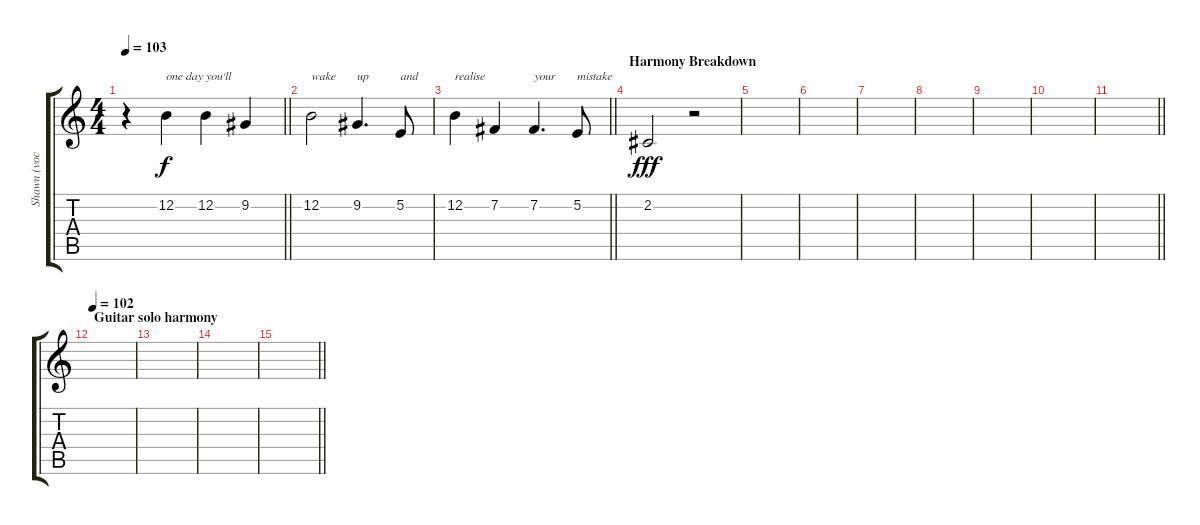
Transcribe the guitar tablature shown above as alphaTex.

\track ("Shawn (vocals)" "Shawn (voc") {instrument clarinet}
\staff {score tabs}
\tuning (E4 B3 G3 D3 A2 E2) {hide}
\ts (4 4)
\tempo 103
\clef g2
\barLineRight lightlight
\ks c
r.4{dy f} 12.2.4{txt "one day you'll"} 12.2.4 9.2.4 |
12.2.2{txt "wake"} 9.2.4{d txt "up"} 5.2.8{txt "and"} |
\barLineRight lightlight
12.2.4{txt "realise"} 7.2.4 7.2.4{d txt "your"} 5.2.8{txt "mistake"} |
\section ("" "Harmony Breakdown")
2.2.2{dy fff} r.2 |
|
|
|
|
|
|
\barLineRight lightlight
|
\section ("" "Guitar solo harmony")
\tempo 102
|
|
|
\barLineRight lightlight
